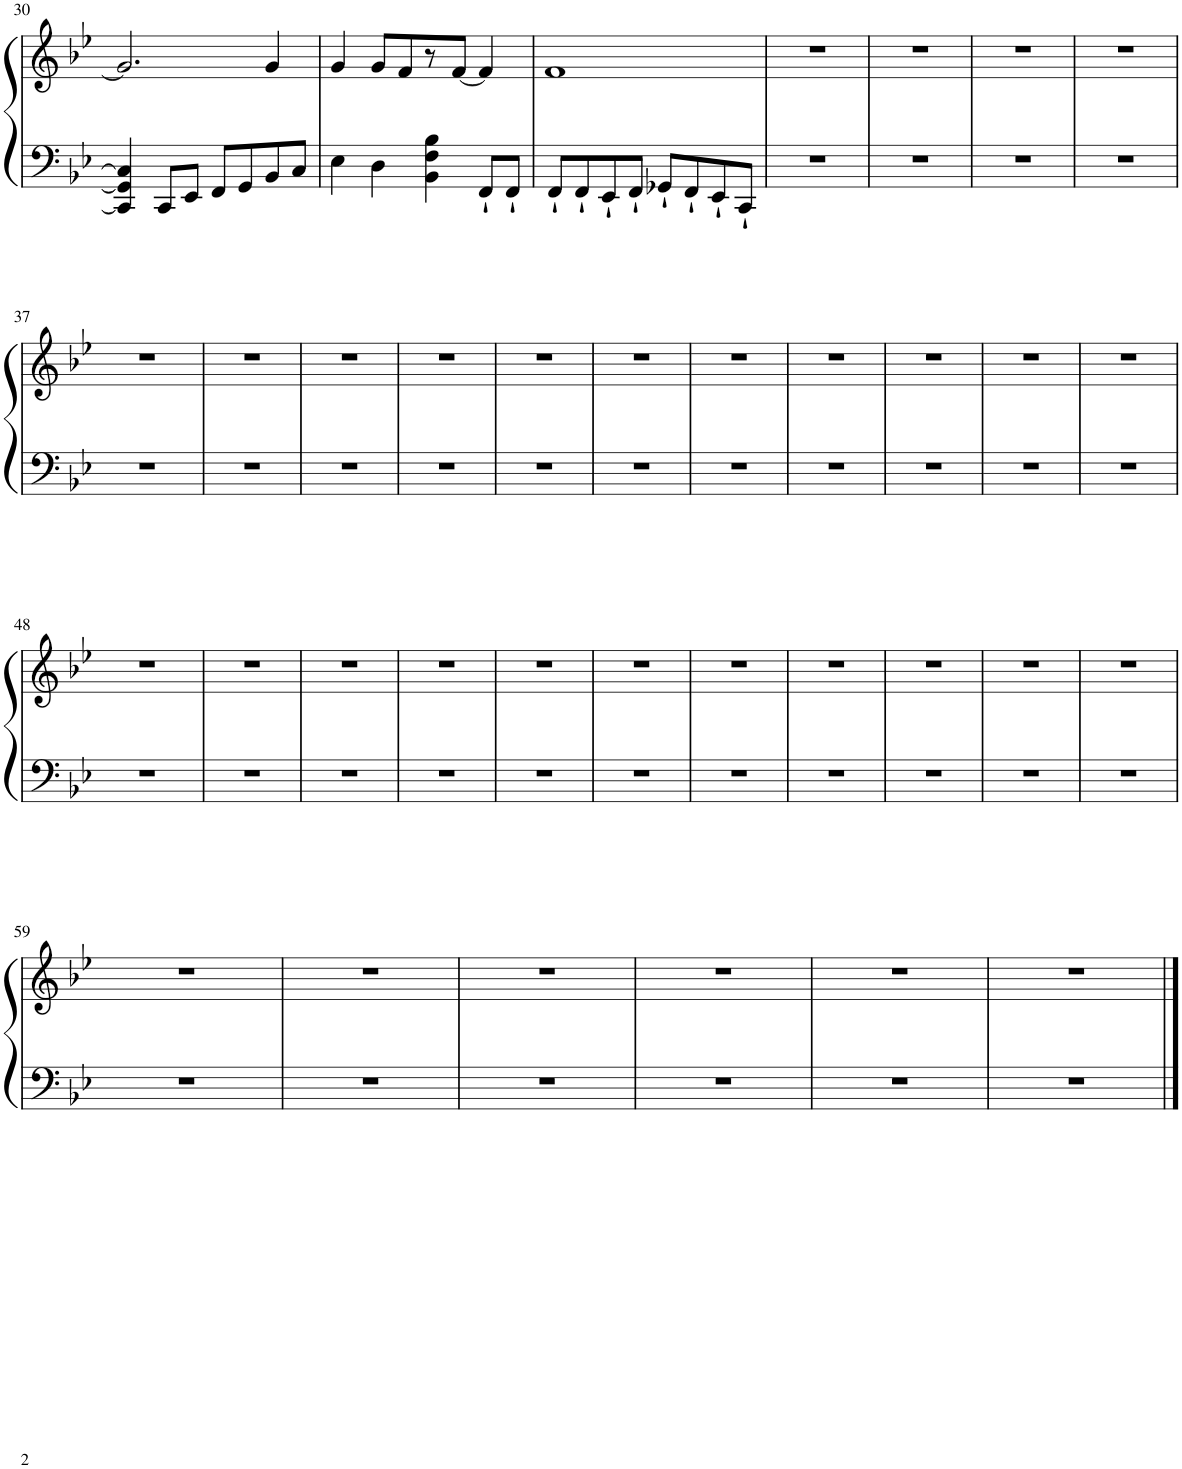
**kern	**kern
*part1	*part1
*staff2	*staff1
*I"Piano	*
*I'Pno.	*
!!LO:PB:g=z
*clefF4	*clefG2
*k[b-e-]	*k[b-e-]
*M4/4	*M4/4
=30	=30
4CC/] 4GG/] 4C/]	2.g/]
8CC/L	.
8EE-/J	.
8FF/L	.
8GG/	.
8BB-/	4g/
8C/J	.
=31	=31
4E-\	4g/
4D\	8g/L
.	8f/
4BB-\ 4F\ 4B-\	8r
.	[8f/J
8FF`/L	4f/]
8FF`/J	.
=32	=32
8FF`/L	1f
8FF`/	.
8EE-`/	.
8FF`/J	.
8GG-X`/L	.
8FF`/	.
8EE-`/	.
8CC`/J	.
=33	=33
1r	1r
=34	=34
1r	1r
=35	=35
1r	1r
=36	=36
1r	1r
!!LO:LB:g=z
=37	=37
1r	1r
=38	=38
1r	1r
=39	=39
1r	1r
=40	=40
1r	1r
=41	=41
1r	1r
=42	=42
1r	1r
=43	=43
1r	1r
=44	=44
1r	1r
=45	=45
1r	1r
=46	=46
1r	1r
=47	=47
1r	1r
!!LO:LB:g=z
=48	=48
1r	1r
=49	=49
1r	1r
=50	=50
1r	1r
=51	=51
1r	1r
=52	=52
1r	1r
=53	=53
1r	1r
=54	=54
1r	1r
=55	=55
1r	1r
=56	=56
1r	1r
=57	=57
1r	1r
=58	=58
1r	1r
!!LO:LB:g=z
=59	=59
1r	1r
=60	=60
1r	1r
=61	=61
1r	1r
=62	=62
1r	1r
=63	=63
1r	1r
=64	=64
1r	1r
==	==
*-	*-
